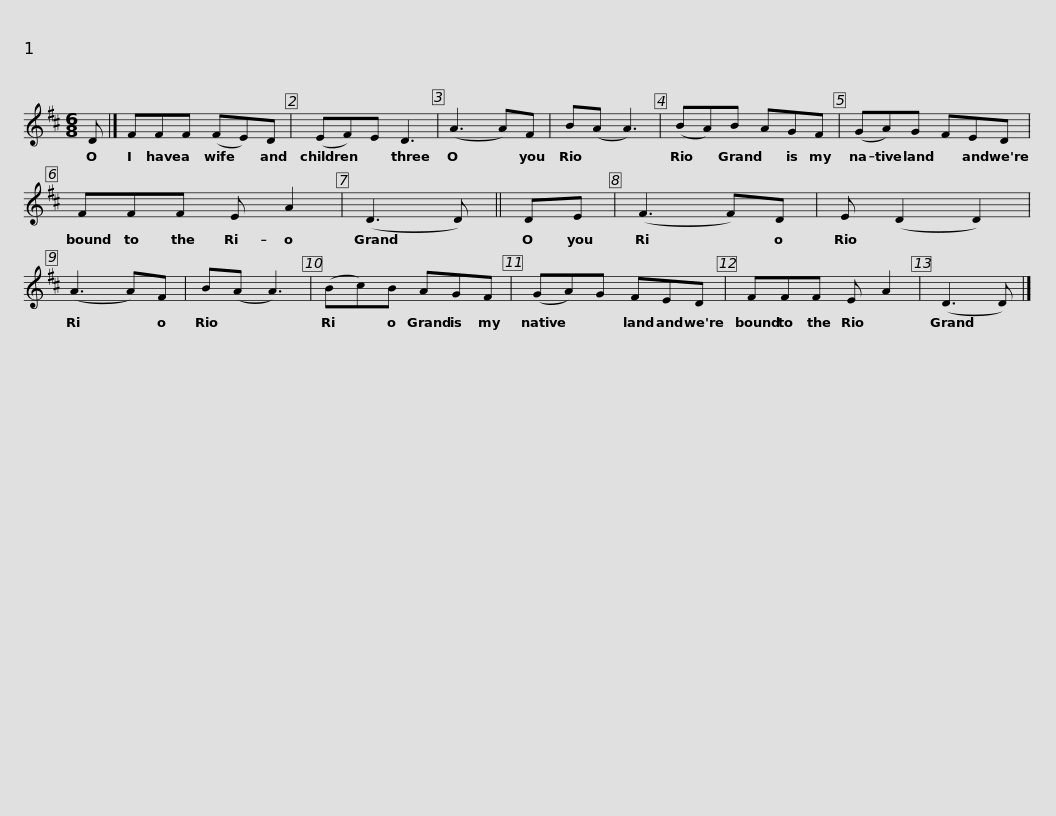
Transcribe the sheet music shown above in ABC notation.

X:1
L:1/8
M:6/8
I:linebreak $
K:D
V:1 treble
V:1
 D |] FFF (FE)D | (EF)E D3 | (A3 A)F | B(A A3) | %5
 (BA)B AGF | (GA)G FED |$ FFF E A2 | (D3 D) || DE | %10
 (F3 F)D | E (D2 D2) | (A3 A)F | B(A A3) | (Bc)B AGF |$ %15
 (GA)G FED | FFF E A2 | (D3 D) |] %18
